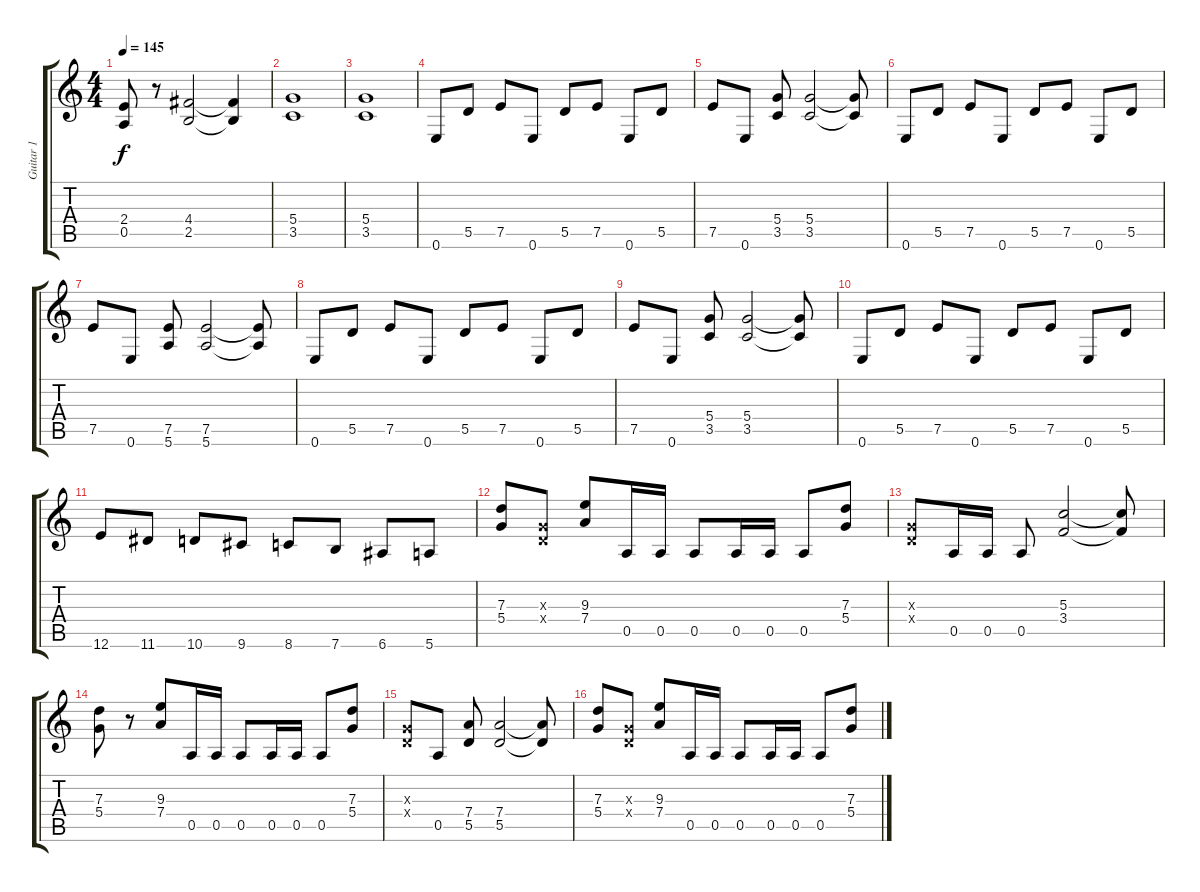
\track ("Guitar 1" "Guitar 1") {instrument overdrivenguitar}
\staff {score tabs}
\tuning (E4 B3 G3 D3 A2 E2) {hide}
\ts (4 4)
\tempo 145
\clef g2
\ks c
(2.4 0.5).8{dy f} r.8 (4.4 2.5).2 (4.4{t} 2.5{t}).4 |
(5.4 3.5).1 |
(5.4 3.5).1 |
0.6.8 5.5.8 7.5.8 0.6.8 5.5.8 7.5.8 0.6.8 5.5.8 |
7.5.8 0.6.8 (5.4 3.5).8 (5.4 3.5).2 (5.4{t} 3.5{t}).8 |
0.6.8 5.5.8 7.5.8 0.6.8 5.5.8 7.5.8 0.6.8 5.5.8 |
7.5.8 0.6.8 (7.5 5.6).8 (7.5 5.6).2 (7.5{t} 5.6{t}).8 |
0.6.8 5.5.8 7.5.8 0.6.8 5.5.8 7.5.8 0.6.8 5.5.8 |
7.5.8 0.6.8 (5.4 3.5).8 (5.4 3.5).2 (5.4{t} 3.5{t}).8 |
0.6.8 5.5.8 7.5.8 0.6.8 5.5.8 7.5.8 0.6.8 5.5.8 |
12.6.8 11.6.8 10.6.8 9.6.8 8.6.8 7.6.8 6.6.8 5.6.8 |
(7.3 5.4).8 (0.3{x} 0.4{x}).8 (9.3 7.4).8 0.5.16 0.5.16 0.5.8 0.5.16 0.5.16 0.5.8 (7.3 5.4).8 |
(0.3{x} 0.4{x}).8 0.5.16 0.5.16 0.5.8 (5.3 3.4).2 (5.3{t} 3.4{t}).8 |
(7.3 5.4).8 r.8 (9.3 7.4).8 0.5.16 0.5.16 0.5.8 0.5.16 0.5.16 0.5.8 (7.3 5.4).8 |
(0.3{x} 0.4{x}).8 0.5.8 (7.4 5.5).8 (7.4 5.5).2 (7.4{t} 5.5{t}).8 |
(7.3 5.4).8 (0.3{x} 0.4{x}).8 (9.3 7.4).8 0.5.16 0.5.16 0.5.8 0.5.16 0.5.16 0.5.8 (7.3 5.4).8
